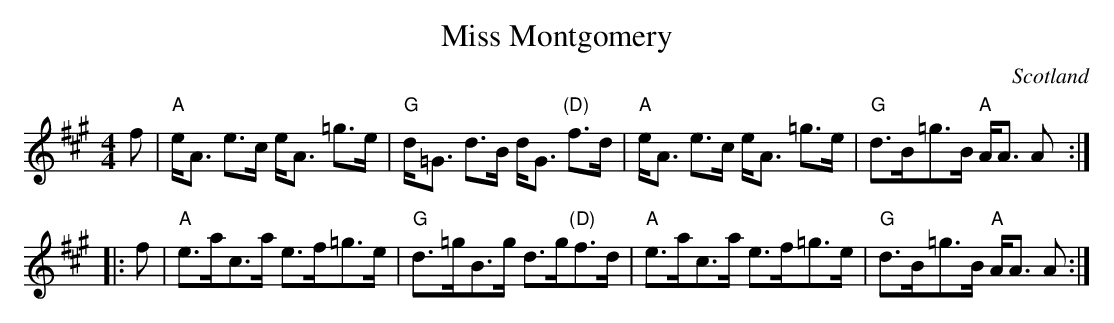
X:1
T:Miss Montgomery
O:Scotland
M:4/4
L:1/8
K:A
f|\
"A"e<A e>c e<A =g>e|"G"d<=G d>B d<G "(D)"f>d|\
"A"e<A e>c e<A =g>e|"G"d>B=g>B "A"A<A A:|
|:f|\
"A"e>ac>a e>f=g>e|"G"d>=gB>g d>g"(D)"f>d|\
"A"e>ac>a e>f=g>e|"G"d>B=g>B "A"A<A A:|
